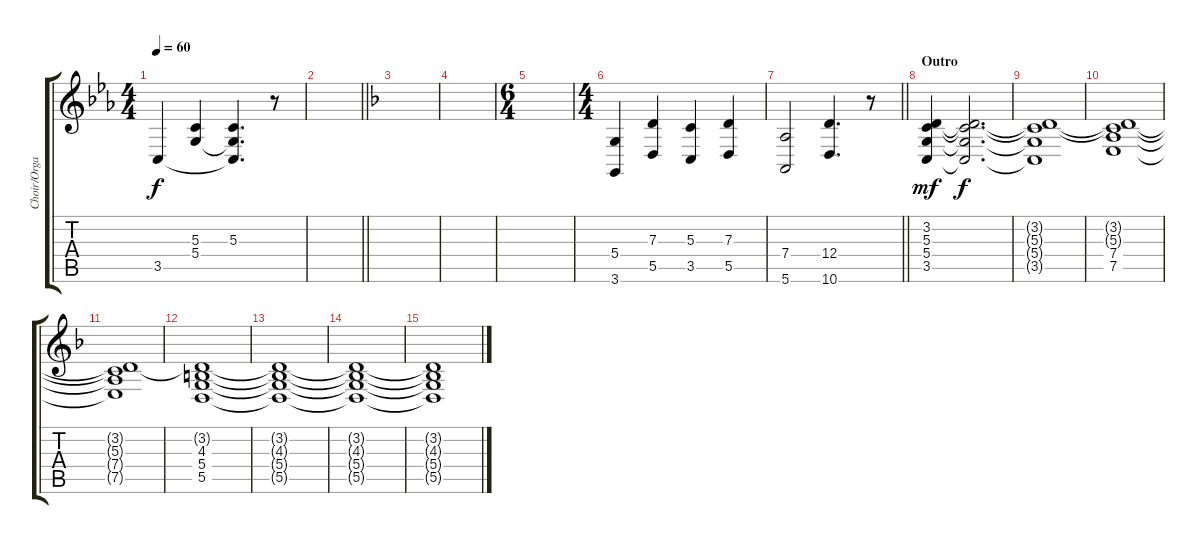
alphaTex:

\track ("Choir/Organ" "Choir/Orga") {instrument choiraahs}
\staff {score tabs}
\tuning (E4 B3 G3 D3 A2 E2) {hide}
\ts (4 4)
\tempo 60
\clef g2
\ks cminor
3.5.4{dy f volume 15} (5.3 5.4).4 (5.3 5.4{t} 3.5{t}).4{d} r.8 |
\barLineRight lightlight
|
\section ("" "")
\ks dminor
|
|
\ts (6 4)
|
\ts (4 4)
(5.4 3.6).4{volume 14} (7.3 5.5).4 (5.3 3.5).4 (7.3 5.5).4 |
\barLineRight lightlight
(7.4 5.6).2 (12.4 10.6).4{d} r.8 |
\section ("" "Outro")
(3.2 5.3 5.4 3.5).4{dy mf volume 6 balance 4 instrument churchorgan} (3.2{t} 5.3{t} 5.4{t} 3.5{t}).2{d dy f volume 10} |
(3.2{t} 5.3{t} 5.4{t} 3.5{t}).1 |
(3.2{t} 5.3{t} 7.4 7.5).1 |
(3.2{t} 5.3{t} 7.4{t} 7.5{t}).1 |
(3.2{t} 4.3 5.4 5.5).1 |
(3.2{t} 4.3{t} 5.4{t} 5.5{t}).1 |
(3.2{t} 4.3{t} 5.4{t} 5.5{t}).1 |
(3.2{t} 4.3{t} 5.4{t} 5.5{t}).1{volume 0}
